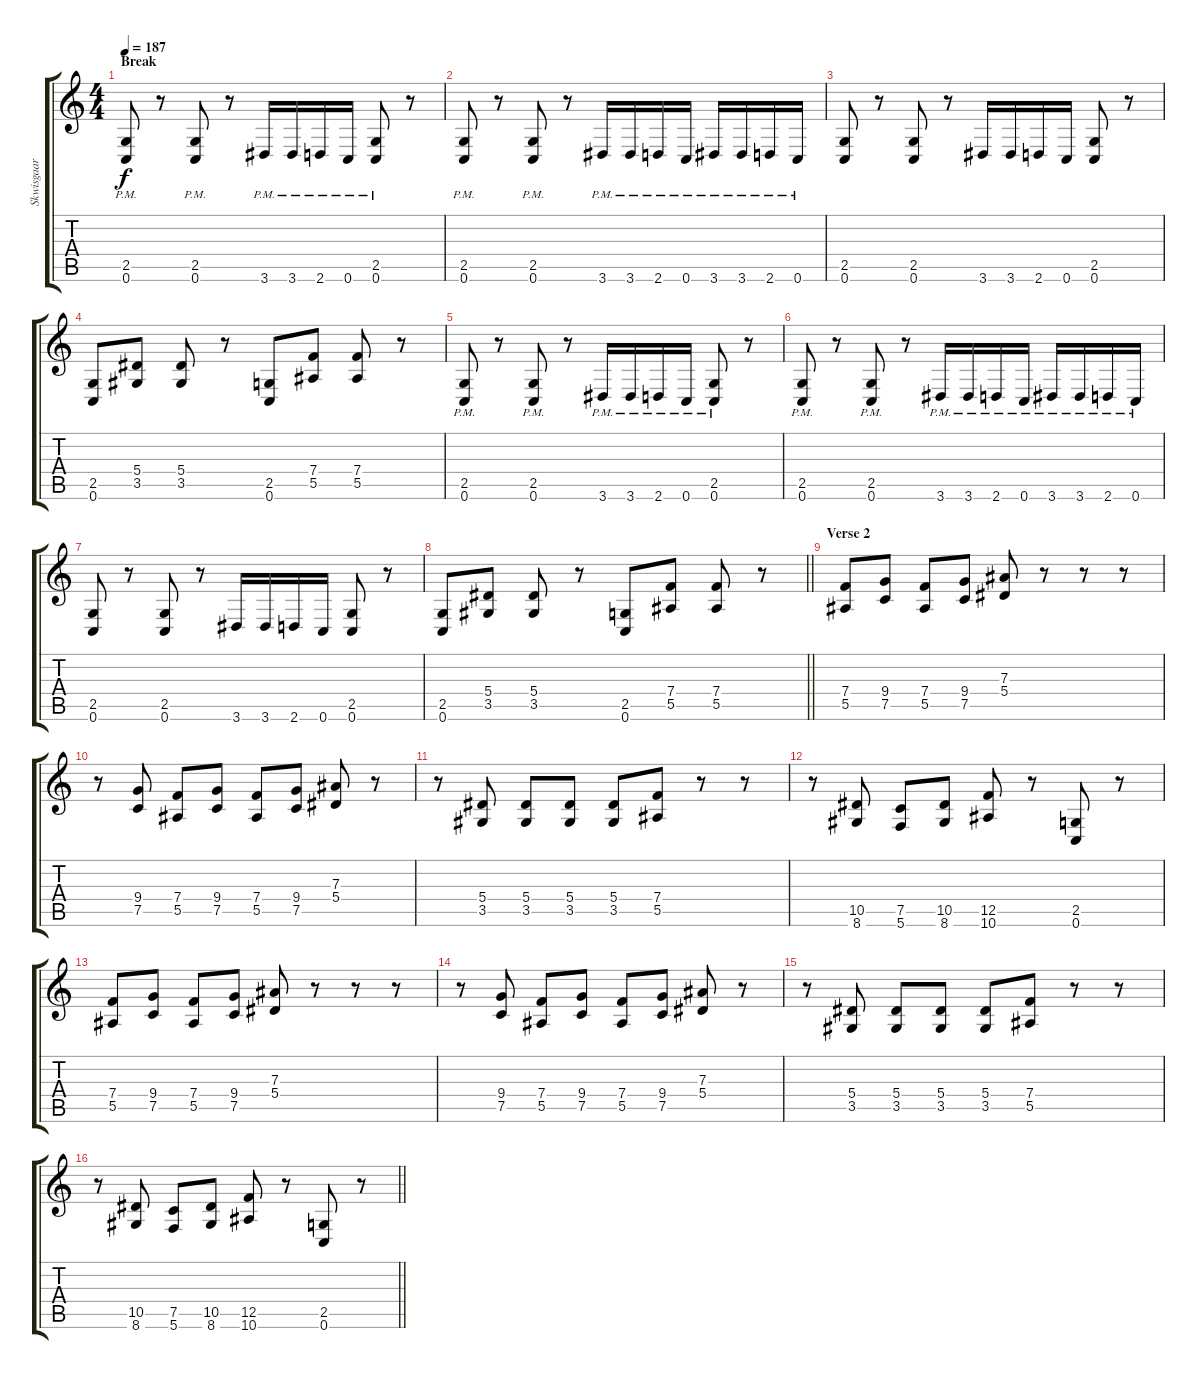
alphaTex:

\track ("Skwisgaar Skwigelf (Lead Guitar)" "Skwisgaar ") {instrument distortionguitar}
\staff {score tabs}
\tuning (C4 G3 Eb3 Bb2 F2 C2) {hide}
\ts (4 4)
\section ("" "Break")
\tempo 187
\clef g2
\ks c
(2.5{pm} 0.6{pm}).8{dy f} r.8 (2.5{pm} 0.6{pm}).8 r.8 3.6{pm}.16 3.6{pm}.16 2.6{pm}.16 0.6{pm}.16 (2.5{pm} 0.6{pm}).8 r.8 |
(2.5{pm} 0.6{pm}).8 r.8 (2.5{pm} 0.6{pm}).8 r.8 3.6{pm}.16 3.6{pm}.16 2.6{pm}.16 0.6{pm}.16 3.6{pm}.16 3.6{pm}.16 2.6{pm}.16 0.6{pm}.16 |
(2.5 0.6).8 r.8 (2.5 0.6).8 r.8 3.6.16 3.6.16 2.6.16 0.6.16 (2.5 0.6).8 r.8 |
(2.5 0.6).8 (5.4 3.5).8 (5.4 3.5).8 r.8 (2.5 0.6).8 (7.4 5.5).8 (7.4 5.5).8 r.8 |
(2.5{pm} 0.6{pm}).8 r.8 (2.5{pm} 0.6{pm}).8 r.8 3.6{pm}.16 3.6{pm}.16 2.6{pm}.16 0.6{pm}.16 (2.5{pm} 0.6{pm}).8 r.8 |
(2.5{pm} 0.6{pm}).8 r.8 (2.5{pm} 0.6{pm}).8 r.8 3.6{pm}.16 3.6{pm}.16 2.6{pm}.16 0.6{pm}.16 3.6{pm}.16 3.6{pm}.16 2.6{pm}.16 0.6{pm}.16 |
(2.5 0.6).8 r.8 (2.5 0.6).8 r.8 3.6.16 3.6.16 2.6.16 0.6.16 (2.5 0.6).8 r.8 |
\barLineRight lightlight
(2.5 0.6).8 (5.4 3.5).8 (5.4 3.5).8 r.8 (2.5 0.6).8 (7.4 5.5).8 (7.4 5.5).8 r.8 |
\section ("" "Verse 2")
(7.4 5.5).8 (9.4 7.5).8 (7.4 5.5).8 (9.4 7.5).8 (7.3 5.4).8 r.8 r.8 r.8 |
r.8 (9.4 7.5).8 (7.4 5.5).8 (9.4 7.5).8 (7.4 5.5).8 (9.4 7.5).8 (7.3 5.4).8 r.8 |
r.8 (5.4 3.5).8 (5.4 3.5).8 (5.4 3.5).8 (5.4 3.5).8 (7.4 5.5).8 r.8 r.8 |
r.8 (10.5 8.6).8 (7.5 5.6).8 (10.5 8.6).8 (12.5 10.6).8 r.8 (2.5 0.6).8 r.8 |
(7.4 5.5).8 (9.4 7.5).8 (7.4 5.5).8 (9.4 7.5).8 (7.3 5.4).8 r.8 r.8 r.8 |
r.8 (9.4 7.5).8 (7.4 5.5).8 (9.4 7.5).8 (7.4 5.5).8 (9.4 7.5).8 (7.3 5.4).8 r.8 |
r.8 (5.4 3.5).8 (5.4 3.5).8 (5.4 3.5).8 (5.4 3.5).8 (7.4 5.5).8 r.8 r.8 |
\barLineRight lightlight
r.8 (10.5 8.6).8 (7.5 5.6).8 (10.5 8.6).8 (12.5 10.6).8 r.8 (2.5 0.6).8 r.8
